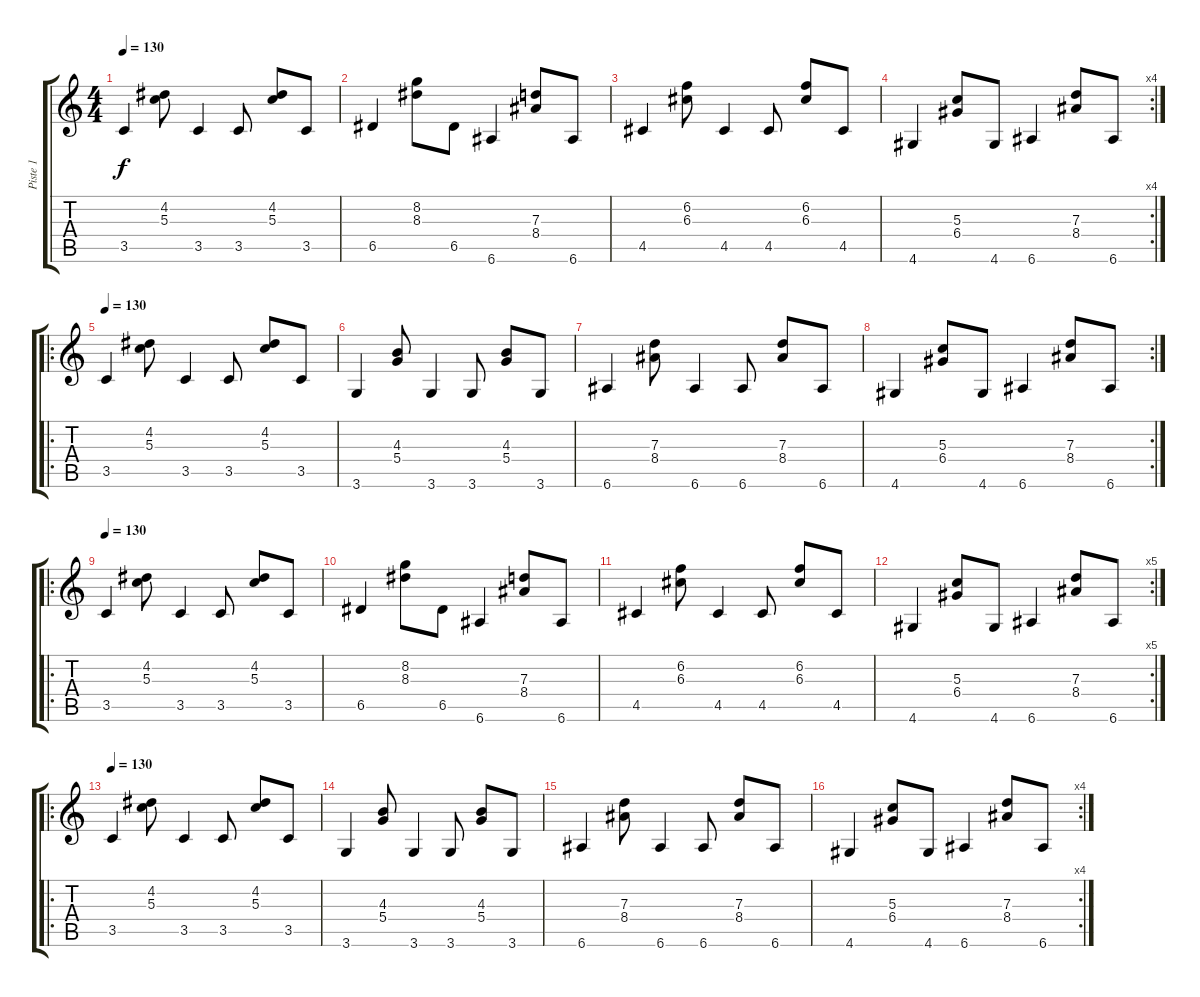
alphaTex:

\track ("Piste 1" "Piste 1") {instrument acousticguitarsteel}
\staff {score tabs}
\tuning (E4 B3 G3 D3 A2 E2) {hide}
\ts (4 4)
\tempo 130
\clef g2
\ks c
3.5.4{dy f instrument acousticguitarsteel} (4.2 5.3).8 3.5.4 3.5.8 (4.2 5.3).8 3.5.8 |
6.5.4 (8.2 8.3).8 6.5.8 6.6.4 (7.3 8.4).8 6.6.8 |
4.5.4 (6.2 6.3).8 4.5.4 4.5.8 (6.2 6.3).8 4.5.8 |
\rc 4
4.6.4 (5.3 6.4).8 4.6.8 6.6.4 (7.3 8.4).8 6.6.8 |
\ro
\tempo 130
3.5.4 (4.2 5.3).8 3.5.4 3.5.8 (4.2 5.3).8 3.5.8 |
3.6.4 (4.3 5.4).8 3.6.4 3.6.8 (4.3 5.4).8 3.6.8 |
6.6.4 (7.3 8.4).8 6.6.4 6.6.8 (7.3 8.4).8 6.6.8 |
\rc 2
4.6.4 (5.3 6.4).8 4.6.8 6.6.4 (7.3 8.4).8 6.6.8 |
\ro
\tempo 130
3.5.4 (4.2 5.3).8 3.5.4 3.5.8 (4.2 5.3).8 3.5.8 |
6.5.4 (8.2 8.3).8 6.5.8 6.6.4 (7.3 8.4).8 6.6.8 |
4.5.4 (6.2 6.3).8 4.5.4 4.5.8 (6.2 6.3).8 4.5.8 |
\rc 5
4.6.4 (5.3 6.4).8 4.6.8 6.6.4 (7.3 8.4).8 6.6.8 |
\ro
\tempo 130
3.5.4 (4.2 5.3).8 3.5.4 3.5.8 (4.2 5.3).8 3.5.8 |
3.6.4 (4.3 5.4).8 3.6.4 3.6.8 (4.3 5.4).8 3.6.8 |
6.6.4 (7.3 8.4).8 6.6.4 6.6.8 (7.3 8.4).8 6.6.8 |
\rc 4
4.6.4 (5.3 6.4).8 4.6.8 6.6.4 (7.3 8.4).8 6.6.8
